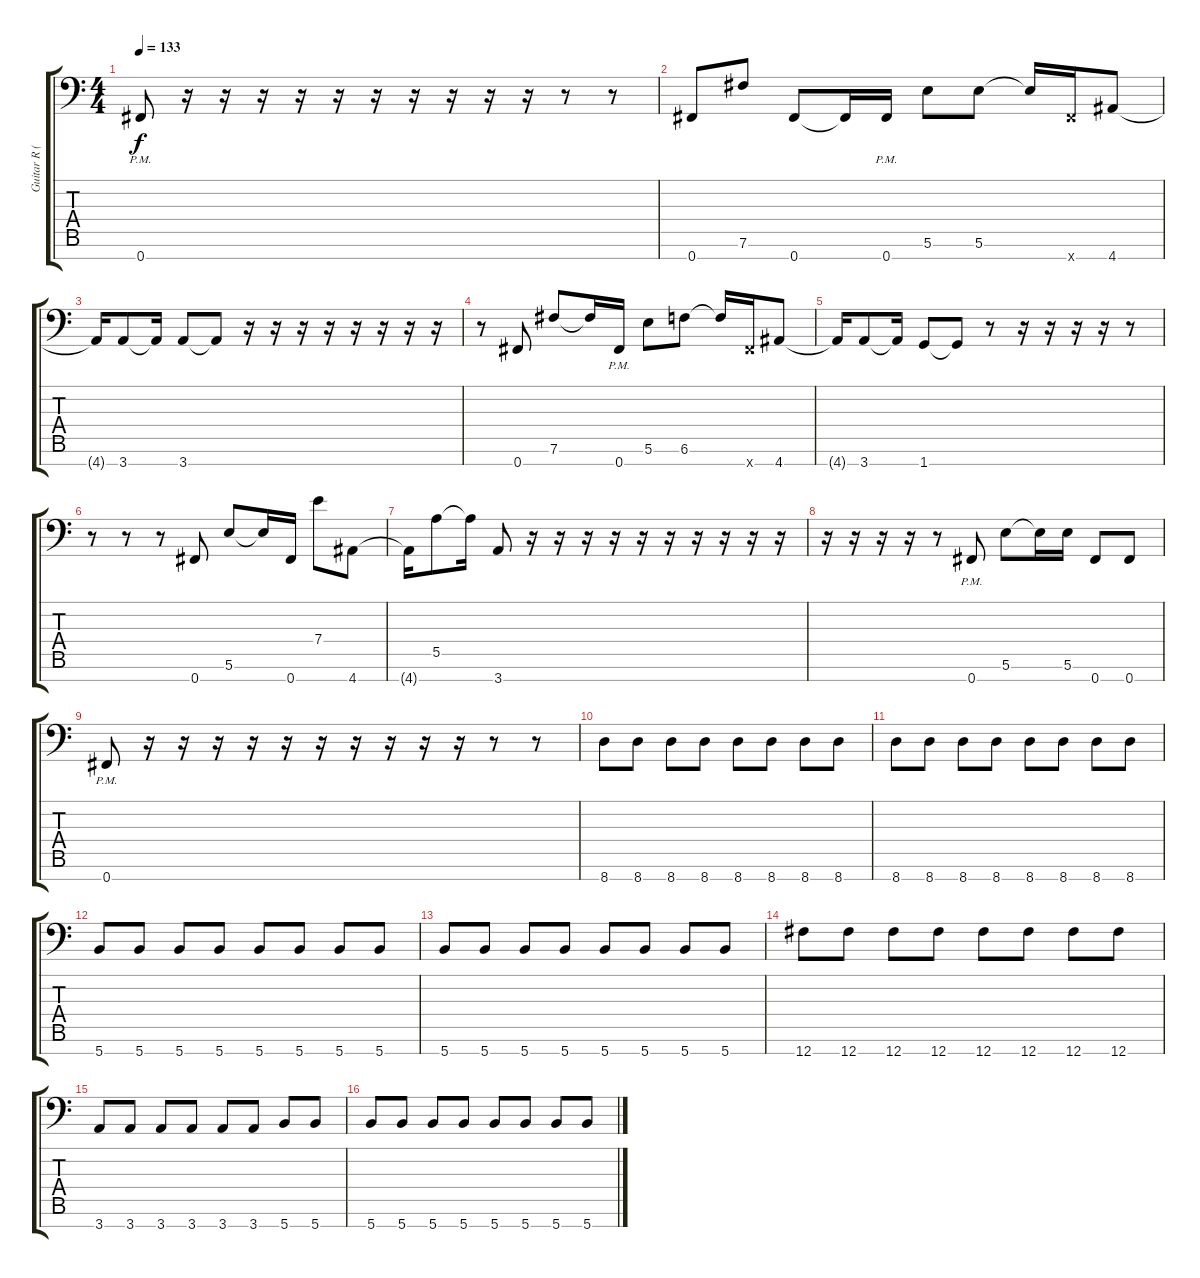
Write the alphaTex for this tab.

\track ("Guitar R (Bottom 7)" "Guitar R (") {instrument distortionguitar}
\staff {score tabs}
\tuning (B3 G3 D3 A2 E2 B1 Gb1) {hide}
\ts (4 4)
\tempo 133
\clef f4
\ks c
0.7{pm}.8{dy f} r.16 r.16 r.16 r.16 r.16 r.16 r.16 r.16 r.16 r.16 r.8 r.8 |
0.7.8 7.6.8 0.7.8 0.7{t}.16 0.7{pm}.16 5.6.8 5.6.8 5.6{t}.16 0.7{x}.16 4.7.8 |
4.7{t}.16 3.7.8 3.7{t}.16 3.7.8 3.7{t}.8 r.16 r.16 r.16 r.16 r.16 r.16 r.16 r.16 |
r.8 0.7.8 7.6.8 7.6{t}.16 0.7{pm}.16 5.6.8 6.6.8 6.6{t}.16 0.7{x}.16 4.7.8 |
4.7{t}.16 3.7.8 3.7{t}.16 1.7.8 1.7{t}.8 r.8 r.16 r.16 r.16 r.16 r.8 |
r.8 r.8 r.8 0.7.8 5.6.8 5.6{t}.16 0.7.16 7.4.8 4.7.8 |
4.7{t}.16 5.5.8 5.5{t}.16 3.7.8 r.16 r.16 r.16 r.16 r.16 r.16 r.16 r.16 r.16 r.16 |
r.16 r.16 r.16 r.16 r.8 0.7{pm}.8 5.6.8 5.6{t}.16 5.6.16 0.7.8 0.7.8 |
0.7{pm}.8 r.16 r.16 r.16 r.16 r.16 r.16 r.16 r.16 r.16 r.16 r.8 r.8 |
8.7.8 8.7.8 8.7.8 8.7.8 8.7.8 8.7.8 8.7.8 8.7.8 |
8.7.8 8.7.8 8.7.8 8.7.8 8.7.8 8.7.8 8.7.8 8.7.8 |
5.7.8 5.7.8 5.7.8 5.7.8 5.7.8 5.7.8 5.7.8 5.7.8 |
5.7.8 5.7.8 5.7.8 5.7.8 5.7.8 5.7.8 5.7.8 5.7.8 |
12.7.8 12.7.8 12.7.8 12.7.8 12.7.8 12.7.8 12.7.8 12.7.8 |
3.7.8 3.7.8 3.7.8 3.7.8 3.7.8 3.7.8 5.7.8 5.7.8 |
5.7.8 5.7.8 5.7.8 5.7.8 5.7.8 5.7.8 5.7.8 5.7.8
